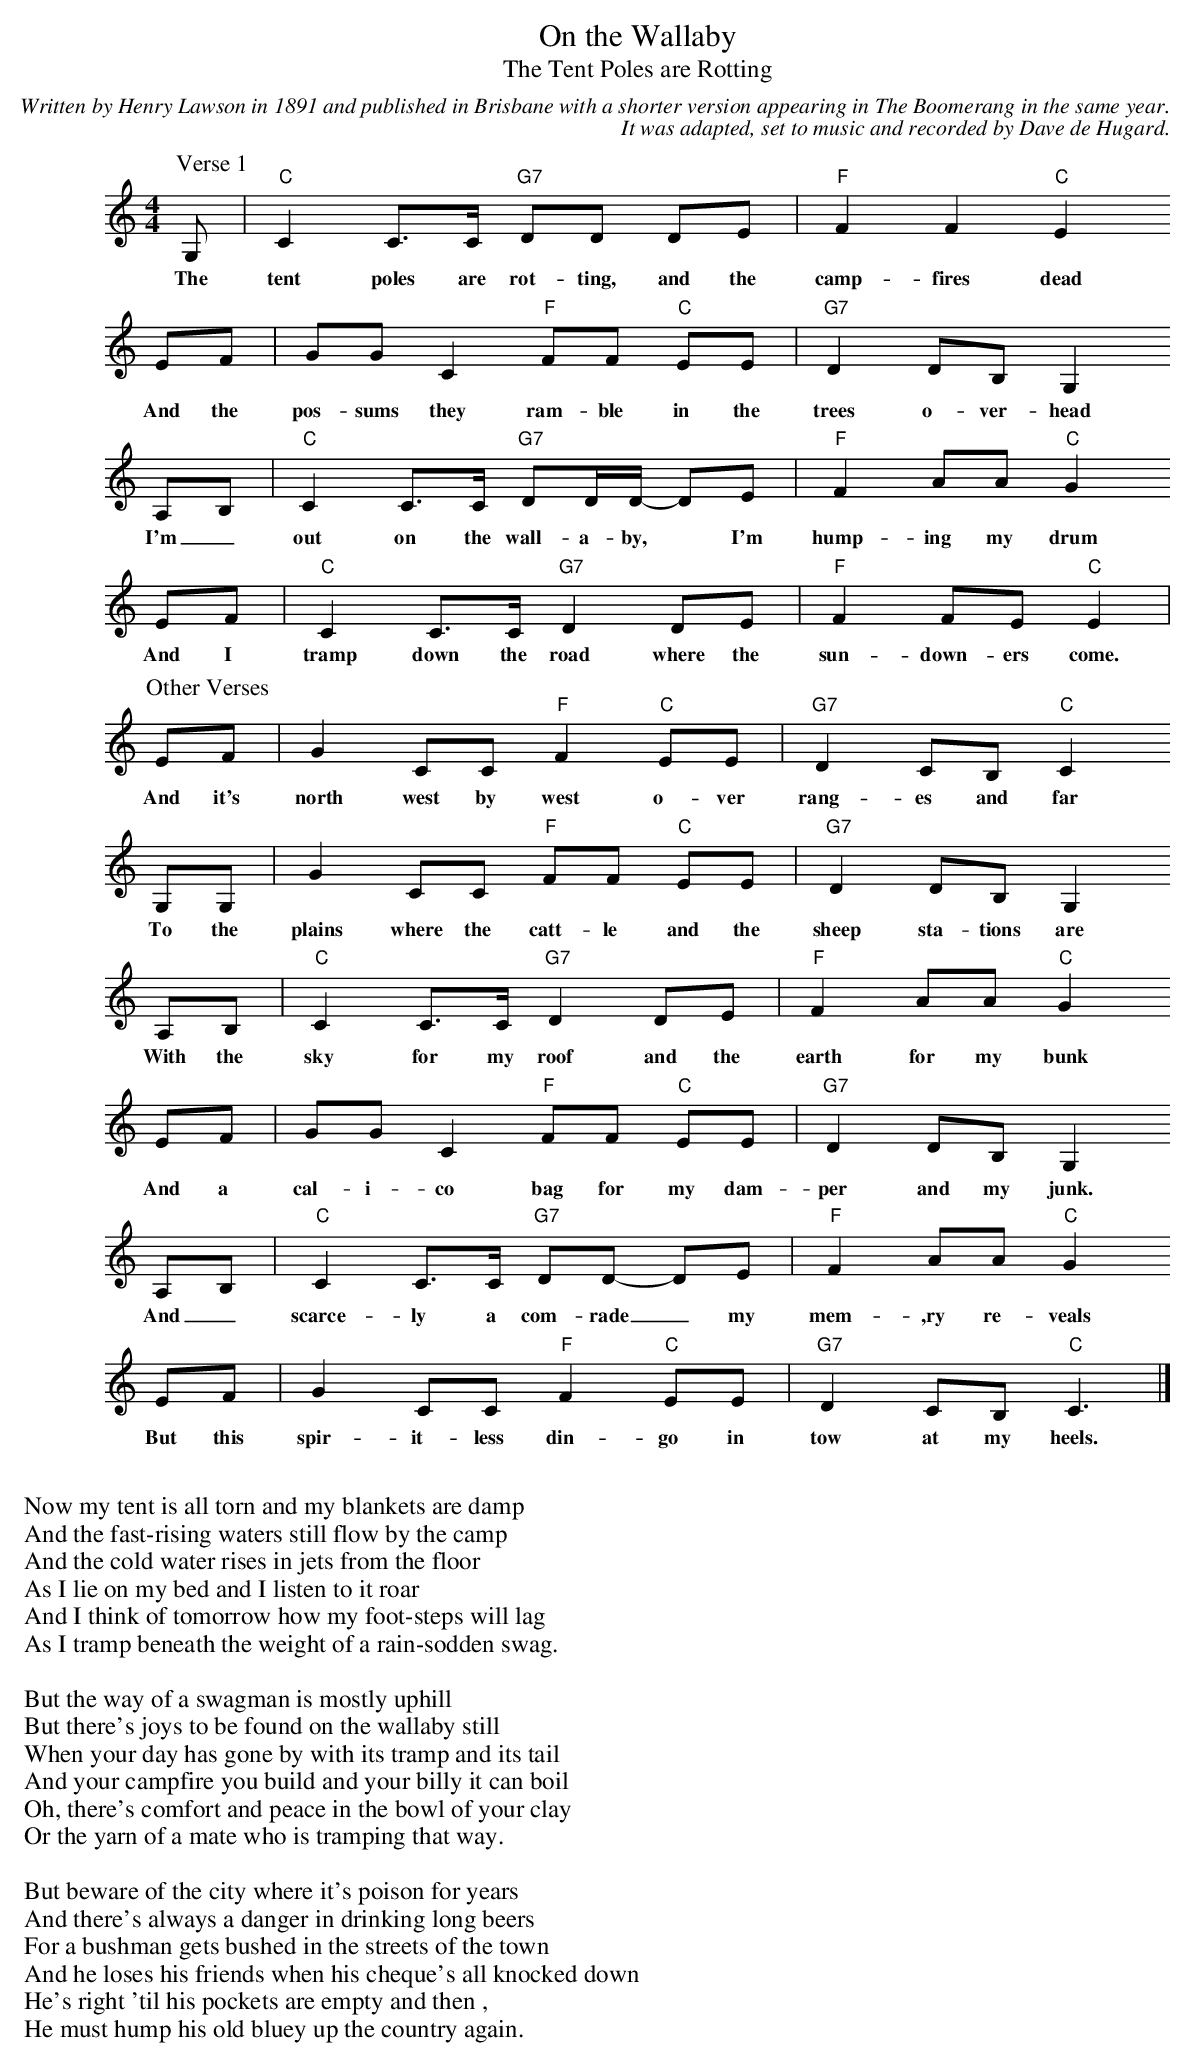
X:1
T:On the Wallaby
T:Tent Poles are Rotting, The
C:Written by Henry Lawson in 1891 and published in Brisbane with a shorter version appearing in The Boomerang in the same year.
C:It was adapted, set to music and recorded by Dave de Hugard.
M:4/4
L:1/8
K:Cmaj
P:Verse 1
G,|"C"C2C>C "G7"DD DE|"F"F2 F2 "C"E2
w:The tent poles are rot-ting, and the camp-fires dead
EF|GGC2 "F"FF "C"EE|"G7"D2DB,G,2
w:And the pos-sums they ram-ble in the trees o-ver-head
A,B,|"C"C2C>C "G7"DD/D/- DE|"F"F2 AA "C"G2
w:I'm_ out on the wall-a-by,* I'm hump-ing my drum
EF|"C"C2C>C "G7"D2 DE|"F"F2 FE "C"E2 |
w:And I tramp down the road where the sun-down-ers come.
P:Other Verses
EF|G2CC"F"F2"C"EE|"G7"D2CB,"C"C2
w:And it's north west by west o-ver rang-es and far
G,G,|G2CC "F"FF "C"EE|"G7"D2DB,G,2
w:To the plains where the catt-le and the sheep sta-tions are
A,B,|"C"C2C>C "G7"D2DE|"F"F2 AA "C"G2
w:With the sky for my roof and the earth for my bunk
EF|GGC2 "F"FF "C"EE|"G7"D2DB,G,2
w:And a cal-i-co bag for my dam-per and my junk.
A,B,|"C"C2C>C "G7"DD- DE|"F"F2 AA "C"G2
w:And_ scarce-ly a com-rade_ my mem-,ry re-veals
EF|G2CC"F"F2"C"EE|"G7"D2CB,"C"C3|]
w:But this spir-it-less din-go in tow at my heels.
W:
W:Now my tent is all torn and my blankets are damp
W:And the fast-rising waters still flow by the camp
W:And the cold water rises in jets from the floor
W:As I lie on my bed and I listen to it roar
W:And I think of tomorrow how my foot-steps will lag
W:As I tramp beneath the weight of a rain-sodden swag.
W:
W:But the way of a swagman is mostly uphill
W:But there's joys to be found on the wallaby still
W:When your day has gone by with its tramp and its tail
W:And your campfire you build and your billy it can boil
W:Oh, there's comfort and peace in the bowl of your clay
W:Or the yarn of a mate who is tramping that way.
W:
W:But beware of the city where it's poison for years
W:And there's always a danger in drinking long beers
W:For a bushman gets bushed in the streets of the town
W:And he loses his friends when his cheque's all knocked down
W:He's right 'til his pockets are empty and then ,
W:He must hump his old bluey up the country again.
